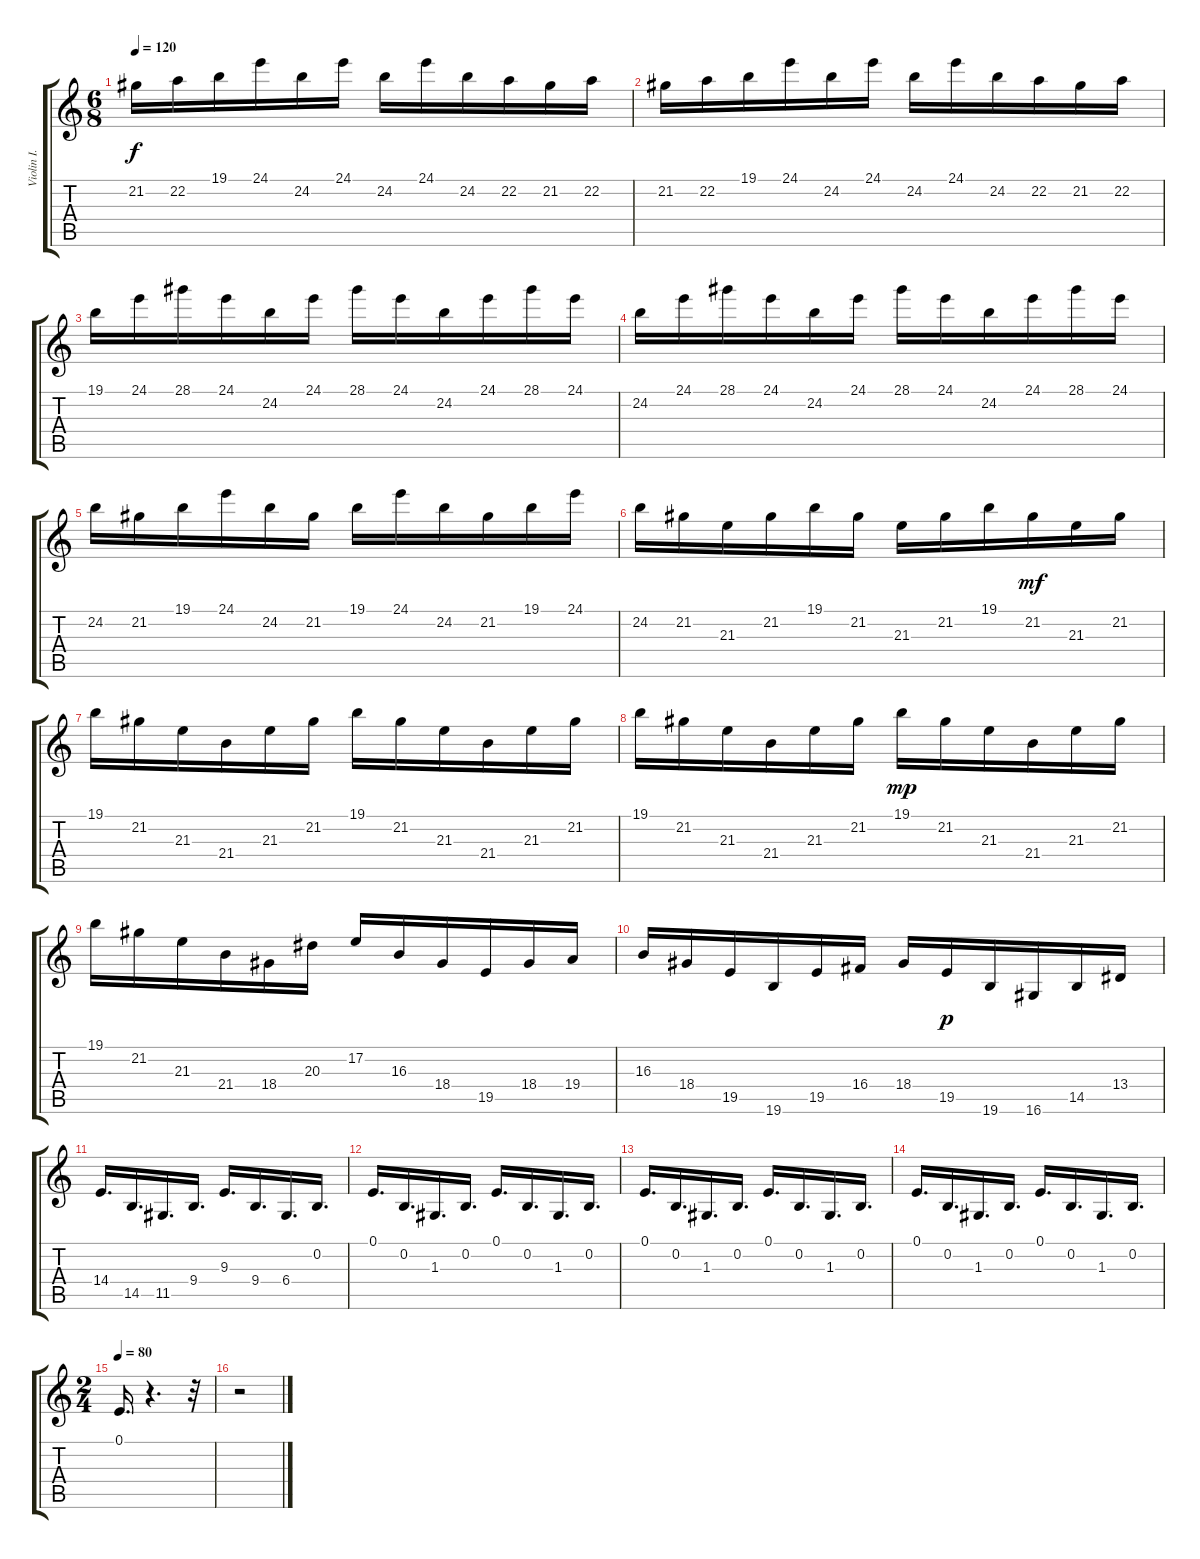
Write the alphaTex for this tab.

\track ("Violin I." "Violin I.") {instrument pizzicatostrings}
\staff {score tabs}
\tuning (E4 B3 G3 D3 A2 E2) {hide}
\ts (6 8)
\tempo 120
\clef g2
\ks c
21.2.16{dy f} 22.2.16 19.1.16 24.1.16 24.2.16 24.1.16 24.2.16 24.1.16 24.2.16 22.2.16 21.2.16 22.2.16 |
21.2.16 22.2.16 19.1.16 24.1.16 24.2.16 24.1.16 24.2.16 24.1.16 24.2.16 22.2.16 21.2.16 22.2.16 |
19.1.16 24.1.16 28.1.16 24.1.16 24.2.16 24.1.16 28.1.16 24.1.16 24.2.16 24.1.16 28.1.16 24.1.16 |
24.2.16 24.1.16 28.1.16 24.1.16 24.2.16 24.1.16 28.1.16 24.1.16 24.2.16 24.1.16 28.1.16 24.1.16 |
24.2.16 21.2.16 19.1.16 24.1.16 24.2.16 21.2.16 19.1.16 24.1.16 24.2.16 21.2.16 19.1.16 24.1.16 |
24.2.16 21.2.16 21.3.16 21.2.16 19.1.16 21.2.16 21.3.16 21.2.16 19.1.16 21.2.16{dy mf} 21.3.16 21.2.16 |
19.1.16 21.2.16 21.3.16 21.4.16 21.3.16 21.2.16 19.1.16 21.2.16 21.3.16 21.4.16 21.3.16 21.2.16 |
19.1.16 21.2.16 21.3.16 21.4.16 21.3.16 21.2.16 19.1.16{dy mp} 21.2.16 21.3.16 21.4.16 21.3.16 21.2.16 |
19.1.16 21.2.16 21.3.16 21.4.16 18.4.16 20.3.16 17.2.16 16.3.16 18.4.16 19.5.16 18.4.16 19.4.16 |
16.3.16 18.4.16 19.5.16 19.6.16 19.5.16 16.4.16 18.4.16 19.5.16{dy p} 19.6.16 16.6.16 14.5.16 13.4.16 |
14.4.16{d} 14.5.16{d} 11.5.16{d} 9.4.16{d} 9.3.16{d} 9.4.16{d} 6.4.16{d} 0.2.16{d} |
0.1.16{d} 0.2.16{d} 1.3.16{d} 0.2.16{d} 0.1.16{d} 0.2.16{d} 1.3.16{d} 0.2.16{d} |
0.1.16{d} 0.2.16{d} 1.3.16{d} 0.2.16{d} 0.1.16{d} 0.2.16{d} 1.3.16{d} 0.2.16{d} |
0.1.16{d} 0.2.16{d} 1.3.16{d} 0.2.16{d} 0.1.16{d} 0.2.16{d} 1.3.16{d} 0.2.16{d} |
\ts (2 4)
\tempo 80
0.1.16{d} r.4{d} r.32 |
r.2
